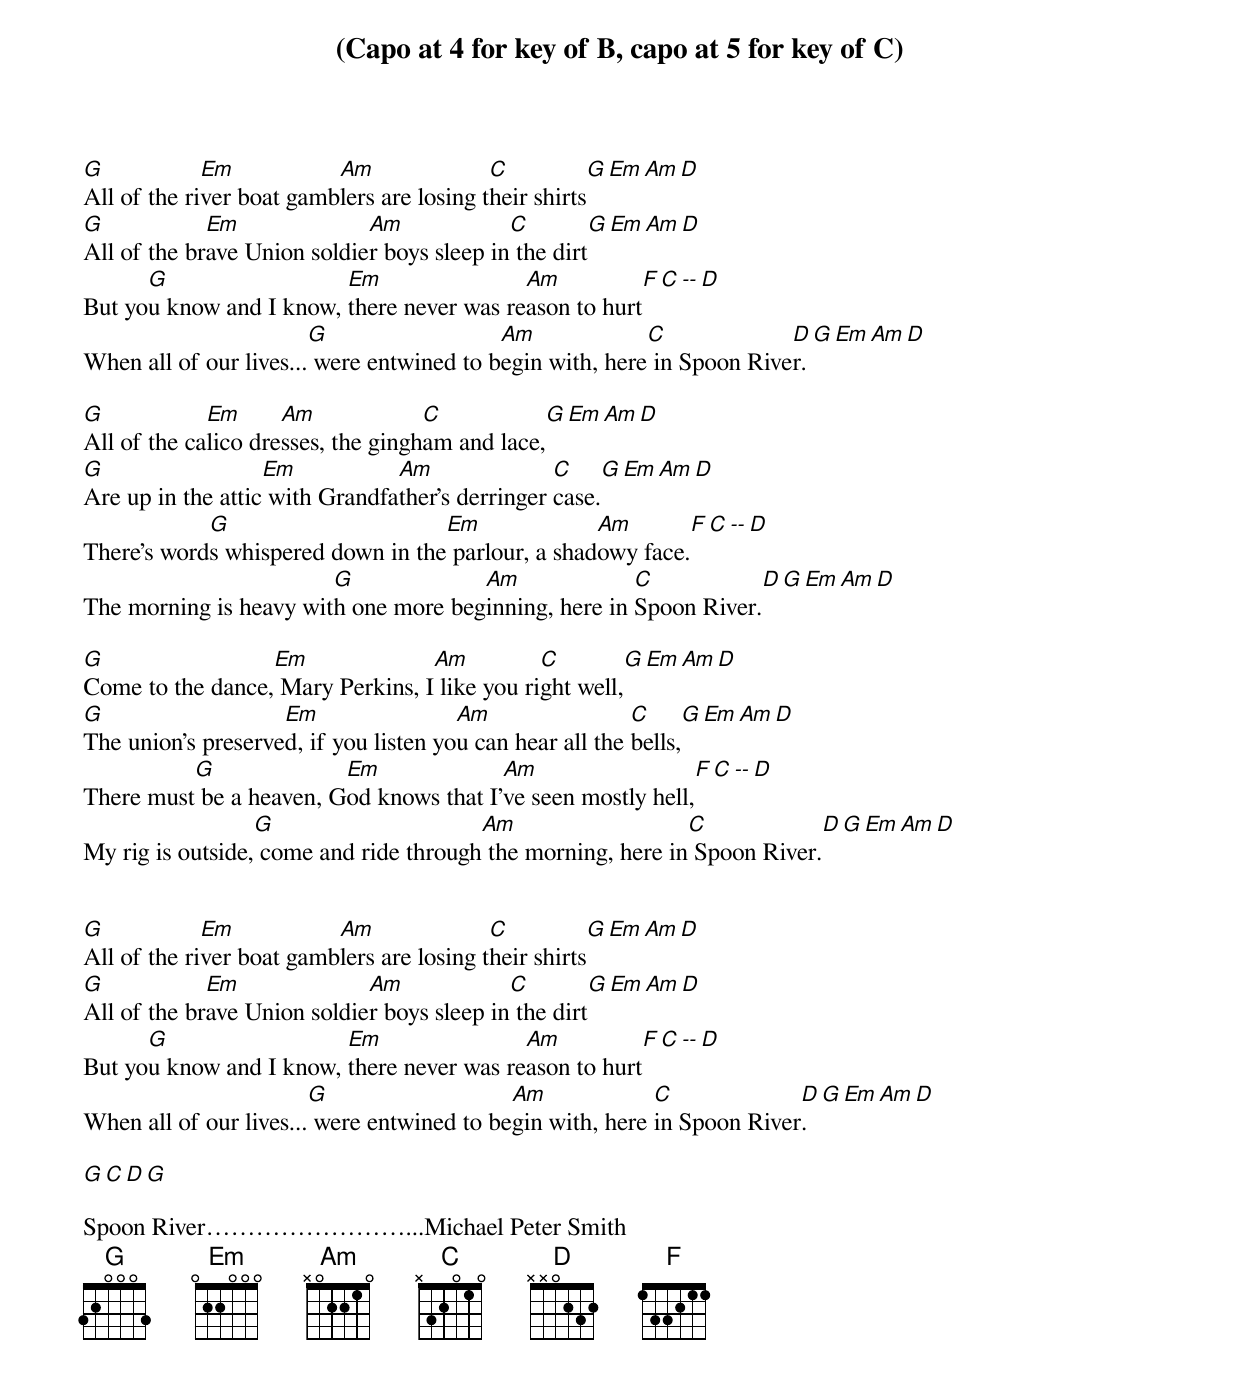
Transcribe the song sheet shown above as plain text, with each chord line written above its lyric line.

(Capo at 4 for key of B, capo at 5 for key of C)

G            Em           Am               C              G      Em Am D
All of the river boat gamblers are losing their shirts
G            Em              Am             C               G    Em Am D
All of the brave Union soldier boys sleep in the dirt
      G                  Em                Am            F               C  --  D
But you know and I know, there never was reason to hurt
                        G                  Am             C             D                 G        Em Am D
When all of our lives... were entwined to begin with, here in Spoon River.

G            Em      Am             C                 G      Em Am D
All of the calico dresses, the gingham and lace,
G                  Em           Am               C            G      Em Am D
Are up in the attic with Grandfather's derringer case.
            G                      Em              Am           F            C  --  D
There's words whispered down in the parlour, a shadowy face.
                        G             Am              C            D                 G        Em Am D
The morning is heavy with one more beginning, here in Spoon River.

G                 Em              Am          C                 G      Em Am D
Come to the dance, Mary Perkins, I like you right well,
G                   Em                 Am                 C               G      Em Am D
The union's preserved, if you listen you can hear all the bells,
          G              Em              Am                  F                C  --  D
There must be a heaven, God knows that I've seen mostly hell,
                  G                     Am                   C             D                  G     Em Am D
My rig is outside, come and ride through the morning, here in Spoon River.


G            Em           Am               C              G      Em Am D
All of the river boat gamblers are losing their shirts
G            Em              Am             C               G    Em Am D
All of the brave Union soldier boys sleep in the dirt
      G                  Em                Am            F               C  --  D
But you know and I know, there never was reason to hurt
                        G                   Am             C             D                 G        Em Am D
When all of our lives... were entwined to begin with, here in Spoon River.

 G C D G

Spoon River……………………...Michael Peter Smith
